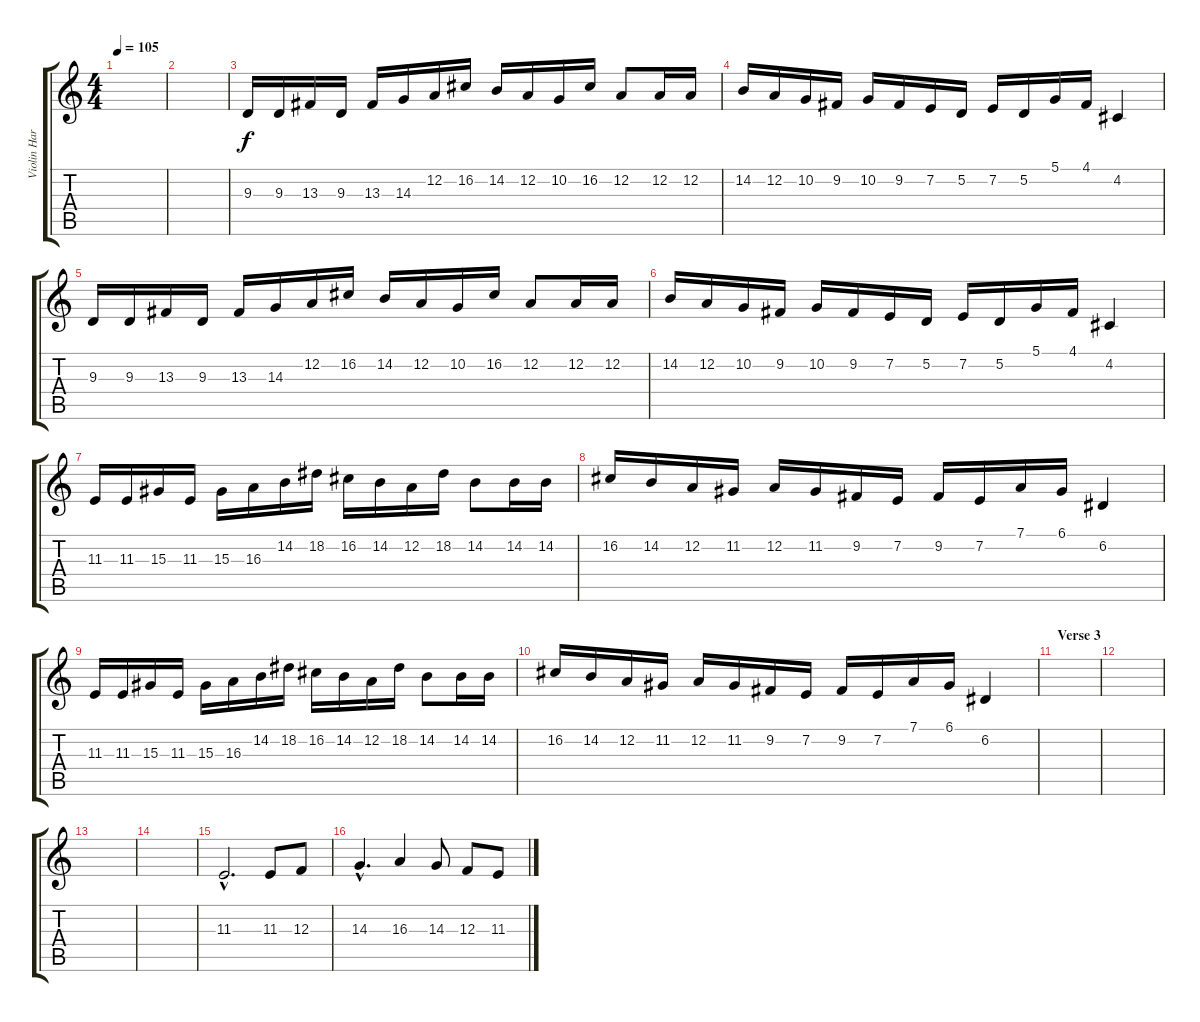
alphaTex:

\track ("Violin Harmony" "Violin Har") {instrument violin}
\staff {score tabs}
\tuning (D4 A3 F3 C3 G2 D2) {hide}
\ts (4 4)
\tempo 105
\clef g2
\ks c
|
|
9.3.16 9.3.16 13.3.16 9.3.16 13.3.16 14.3.16 12.2.16 16.2.16 14.2.16 12.2.16 10.2.16 16.2.16 12.2.8 12.2.16 12.2.16 |
14.2.16 12.2.16 10.2.16 9.2.16 10.2.16 9.2.16 7.2.16 5.2.16 7.2.16 5.2.16 5.1.16 4.1.16 4.2.4 |
9.3.16 9.3.16 13.3.16 9.3.16 13.3.16 14.3.16 12.2.16 16.2.16 14.2.16 12.2.16 10.2.16 16.2.16 12.2.8 12.2.16 12.2.16 |
14.2.16 12.2.16 10.2.16 9.2.16 10.2.16 9.2.16 7.2.16 5.2.16 7.2.16 5.2.16 5.1.16 4.1.16 4.2.4 |
11.3.16 11.3.16 15.3.16 11.3.16 15.3.16 16.3.16 14.2.16 18.2.16 16.2.16 14.2.16 12.2.16 18.2.16 14.2.8 14.2.16 14.2.16 |
16.2.16 14.2.16 12.2.16 11.2.16 12.2.16 11.2.16 9.2.16 7.2.16 9.2.16 7.2.16 7.1.16 6.1.16 6.2.4 |
11.3.16 11.3.16 15.3.16 11.3.16 15.3.16 16.3.16 14.2.16 18.2.16 16.2.16 14.2.16 12.2.16 18.2.16 14.2.8 14.2.16 14.2.16 |
16.2.16 14.2.16 12.2.16 11.2.16 12.2.16 11.2.16 9.2.16 7.2.16 9.2.16 7.2.16 7.1.16 6.1.16 6.2.4 |
\section ("" "Verse 3")
|
|
|
|
11.3{hac}.2{d} 11.3.8 12.3.8 |
14.3{hac}.4{d} 16.3.4 14.3.8 12.3.8 11.3.8
